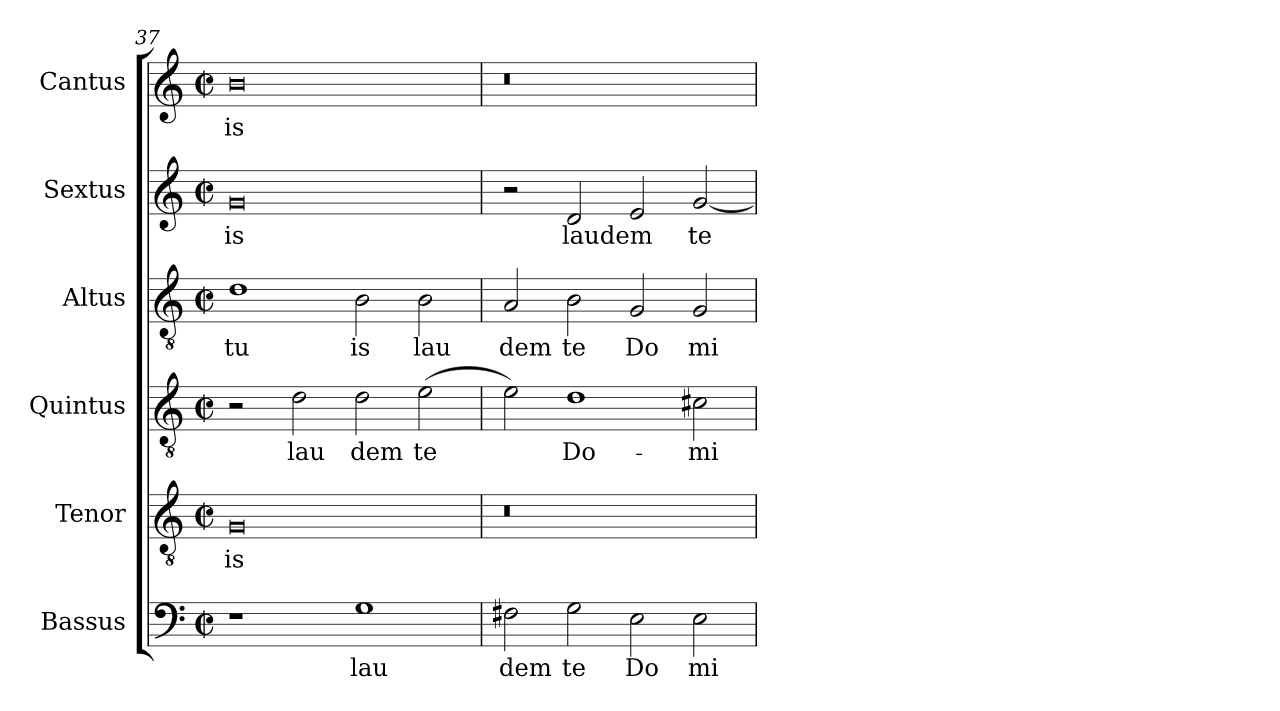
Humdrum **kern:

**kern	**text	**kern	**text	**kern	**text	**kern	**text	**kern	**text	**kern	**text
*part6	*part6	*part5	*part5	*part4	*part4	*part3	*part3	*part2	*part2	*part1	*part1
*staff6	*staff6	*staff5	*staff5	*staff4	*staff4	*staff3	*staff3	*staff2	*staff2	*staff1	*staff1
*I"Bassus	*	*I"Tenor	*	*I"Quintus	*	*I"Altus	*	*I"Sextus	*	*I"Cantus	*
*clefF4	*	*clefGv2	*	*clefGv2	*	*clefGv2	*	*clefG2	*	*clefG2	*
*	*	*	*	*	*	*	*	*k[]	*	*	*
*	*	*	*	*	*	*	*	*C:	*	*	*
*M2/2	*	*M2/2	*	*M2/2	*	*M2/2	*	*M2/2	*	*M2/2	*
*met(c|)	*	*met(c|)	*	*met(c|)	*	*met(c|)	*	*met(c|)	*	*met(c|)	*
=37	=37	=37	=37	=37	=37	=37	=37	=37	=37	=37	=37
!	!	!	!LO:LY:b:cj	!	!	!	!LO:LY:b:cj	!	!LO:LY:b:cj	!	!LO:LY:b:cj
1r	.	0G	is	2r	.	1d	tu	0g	-is	0b	-is
!	!	!	!	!	!LO:LY:b:cj	!	!	!	!	!	!
.	.	.	.	2d\	lau	.	.	.	.	.	.
!	!LO:LY:b:cj	!	!	!	!LO:LY:b:cj	!	!LO:LY:b:cj	!	!	!	!
1G	lau	.	.	2d\	dem	2B\	is	.	.	.	.
!	!	!	!	!	!LO:LY:b:cj	!	!LO:LY:b:cj	!	!	!	!
.	.	.	.	(>2e\	te	2B\	lau	.	.	.	.
=38	=38	=38	=38	=38	=38	=38	=38	=38	=38	=38	=38
!	!LO:LY:b:cj	!	!	!	!	!	!LO:LY:b:cj	!	!	!	!
2F#X\	dem	0r	.	2e\)	.	2A/	dem	2r	.	0r	.
!	!LO:LY:b:cj	!	!	!	!LO:LY:b:cj	!	!LO:LY:b:cj	!	!LO:LY:b	!	!
2G\	te	.	.	1d	Do-	2B\	te	2d/	laudem	.	.
!	!LO:LY:b:cj	!	!	!	!	!	!LO:LY:b:cj	!	!	!	!
2E\	Do	.	.	.	.	2G/	Do	2e/	.	.	.
!	!LO:LY:b:cj	!	!	!	!LO:LY:b:cj	!	!LO:LY:b:cj	!	!LO:LY:b:cj	!	!
2E\	mi	.	.	2c#\	-mi-	2G/	mi	[<2g/	te	.	.
=	=	=	=	=	=	=	=	=	=	=	=
*-	*-	*-	*-	*-	*-	*-	*-	*-	*-	*-	*-
